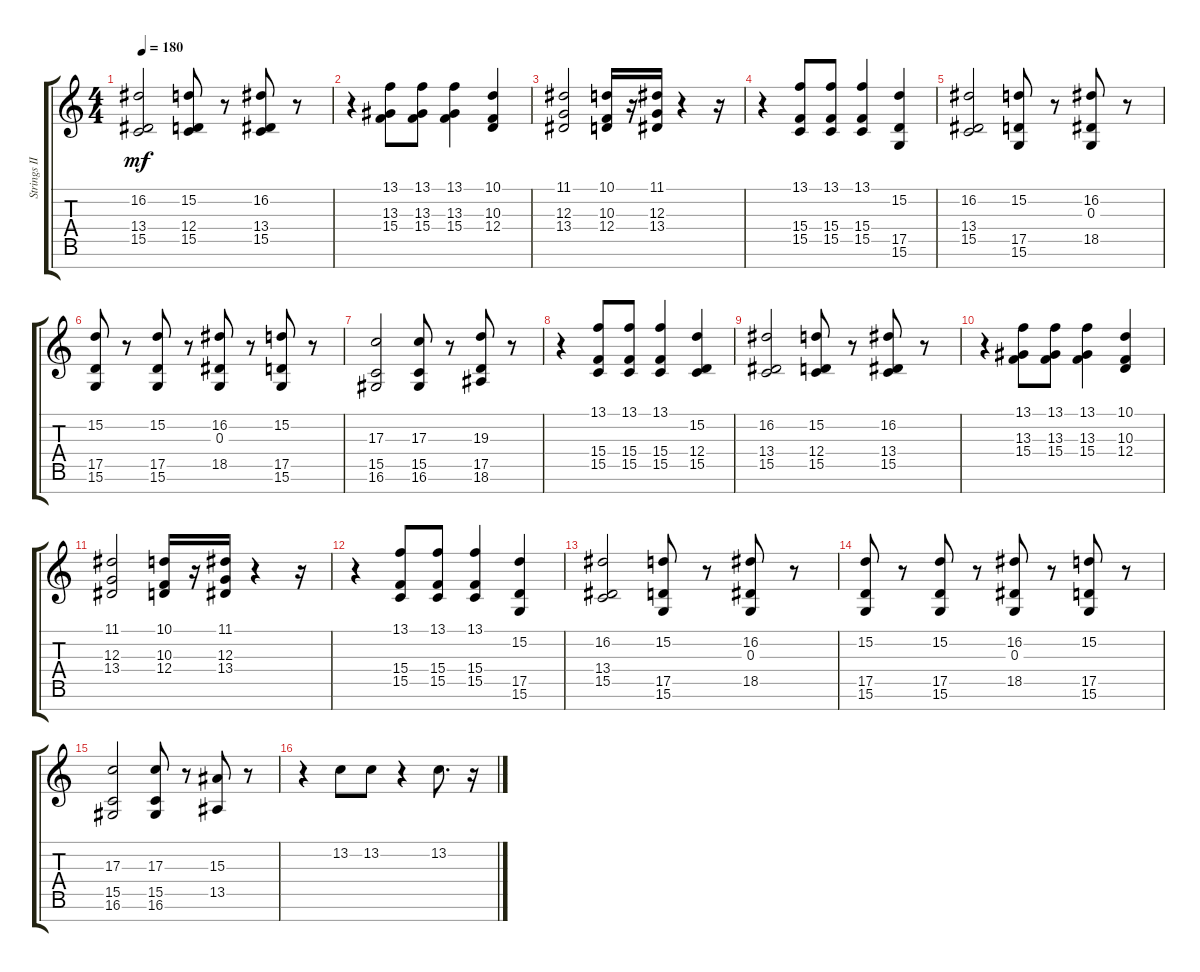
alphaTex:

\track ("Strings II" "Strings II") {instrument stringensemble2}
\staff {score tabs}
\tuning (E4 B3 G3 D3 A2 E2 B1) {hide}
\ts (4 4)
\tempo 180
\clef g2
\ks c
(16.2 13.4 15.5).2{dy mf} (15.2 12.4 15.5).8 r.8 (16.2 13.4 15.5).8 r.8 |
r.4 (13.1 13.3 15.4).8 (13.1 13.3 15.4).8 (13.1 13.3 15.4).4 (10.1 10.3 12.4).4 |
(11.1 12.3 13.4).2 (10.1 10.3 12.4).16 r.16 (11.1 12.3 13.4).16 r.4 r.16 |
r.4 (13.1 15.4 15.5).8 (13.1 15.4 15.5).8 (13.1 15.4 15.5).4 (15.2 17.5 15.6).4 |
(16.2 13.4 15.5).2 (15.2 17.5 15.6).8 r.8 (16.2 0.3 18.5).8 r.8 |
(15.2 17.5 15.6).8 r.8 (15.2 17.5 15.6).8 r.8 (16.2 0.3 18.5).8 r.8 (15.2 17.5 15.6).8 r.8 |
(17.3 15.5 16.6).2 (17.3 15.5 16.6).8 r.8 (19.3 17.5 18.6).8 r.8 |
r.4 (13.1 15.4 15.5).8 (13.1 15.4 15.5).8 (13.1 15.4 15.5).4 (15.2 12.4 15.5).4 |
(16.2 13.4 15.5).2 (15.2 12.4 15.5).8 r.8 (16.2 13.4 15.5).8 r.8 |
r.4 (13.1 13.3 15.4).8 (13.1 13.3 15.4).8 (13.1 13.3 15.4).4 (10.1 10.3 12.4).4 |
(11.1 12.3 13.4).2 (10.1 10.3 12.4).16 r.16 (11.1 12.3 13.4).16 r.4 r.16 |
r.4 (13.1 15.4 15.5).8 (13.1 15.4 15.5).8 (13.1 15.4 15.5).4 (15.2 17.5 15.6).4 |
(16.2 13.4 15.5).2 (15.2 17.5 15.6).8 r.8 (16.2 0.3 18.5).8 r.8 |
(15.2 17.5 15.6).8 r.8 (15.2 17.5 15.6).8 r.8 (16.2 0.3 18.5).8 r.8 (15.2 17.5 15.6).8 r.8 |
(17.3 15.5 16.6).2 (17.3 15.5 16.6).8 r.8 (15.3 13.5).8 r.8 |
r.4 13.2.8 13.2.8 r.4 13.2.8{d} r.16
